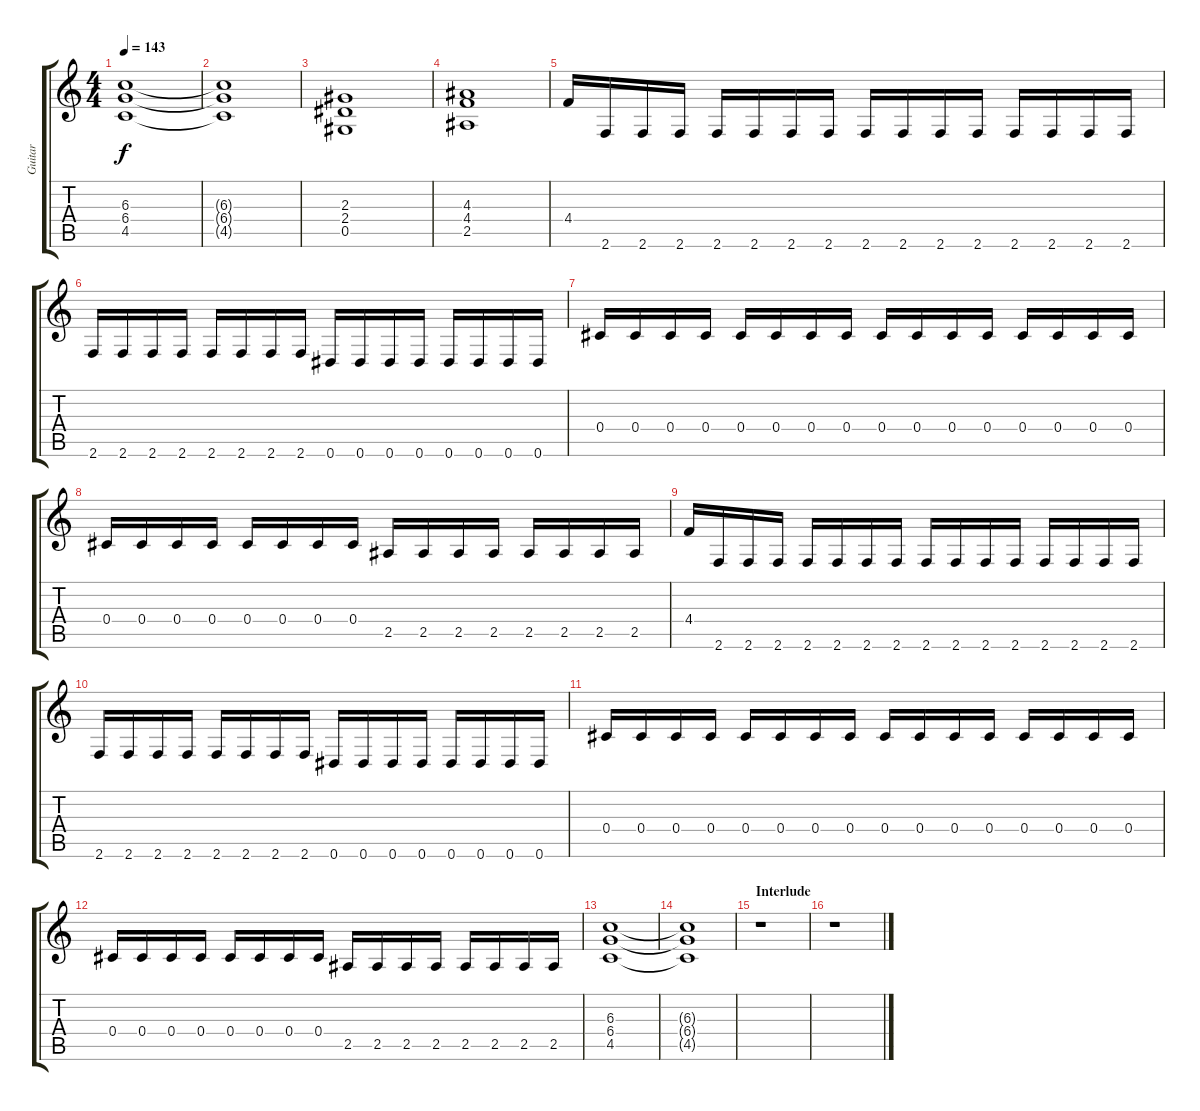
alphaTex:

\track ("Guitar" "Guitar") {instrument distortionguitar}
\staff {score tabs}
\tuning (Eb4 Bb3 Gb3 Db3 Ab2 Eb2) {hide}
\ts (4 4)
\tempo 143
\clef g2
\ks c
(6.3 6.4 4.5).1{dy f} |
(6.3{t} 6.4{t} 4.5{t}).1 |
(2.3 2.4 0.5).1 |
(4.3 4.4 2.5).1 |
4.4.16 2.6.16 2.6.16 2.6.16 2.6.16 2.6.16 2.6.16 2.6.16 2.6.16 2.6.16 2.6.16 2.6.16 2.6.16 2.6.16 2.6.16 2.6.16 |
2.6.16 2.6.16 2.6.16 2.6.16 2.6.16 2.6.16 2.6.16 2.6.16 0.6.16 0.6.16 0.6.16 0.6.16 0.6.16 0.6.16 0.6.16 0.6.16 |
0.4.16 0.4.16 0.4.16 0.4.16 0.4.16 0.4.16 0.4.16 0.4.16 0.4.16 0.4.16 0.4.16 0.4.16 0.4.16 0.4.16 0.4.16 0.4.16 |
0.4.16 0.4.16 0.4.16 0.4.16 0.4.16 0.4.16 0.4.16 0.4.16 2.5.16 2.5.16 2.5.16 2.5.16 2.5.16 2.5.16 2.5.16 2.5.16 |
4.4.16 2.6.16 2.6.16 2.6.16 2.6.16 2.6.16 2.6.16 2.6.16 2.6.16 2.6.16 2.6.16 2.6.16 2.6.16 2.6.16 2.6.16 2.6.16 |
2.6.16 2.6.16 2.6.16 2.6.16 2.6.16 2.6.16 2.6.16 2.6.16 0.6.16 0.6.16 0.6.16 0.6.16 0.6.16 0.6.16 0.6.16 0.6.16 |
0.4.16 0.4.16 0.4.16 0.4.16 0.4.16 0.4.16 0.4.16 0.4.16 0.4.16 0.4.16 0.4.16 0.4.16 0.4.16 0.4.16 0.4.16 0.4.16 |
0.4.16 0.4.16 0.4.16 0.4.16 0.4.16 0.4.16 0.4.16 0.4.16 2.5.16 2.5.16 2.5.16 2.5.16 2.5.16 2.5.16 2.5.16 2.5.16 |
(6.3 6.4 4.5).1 |
(6.3{t} 6.4{t} 4.5{t}).1 |
\section ("" "Interlude")
r.1 |
r.1
